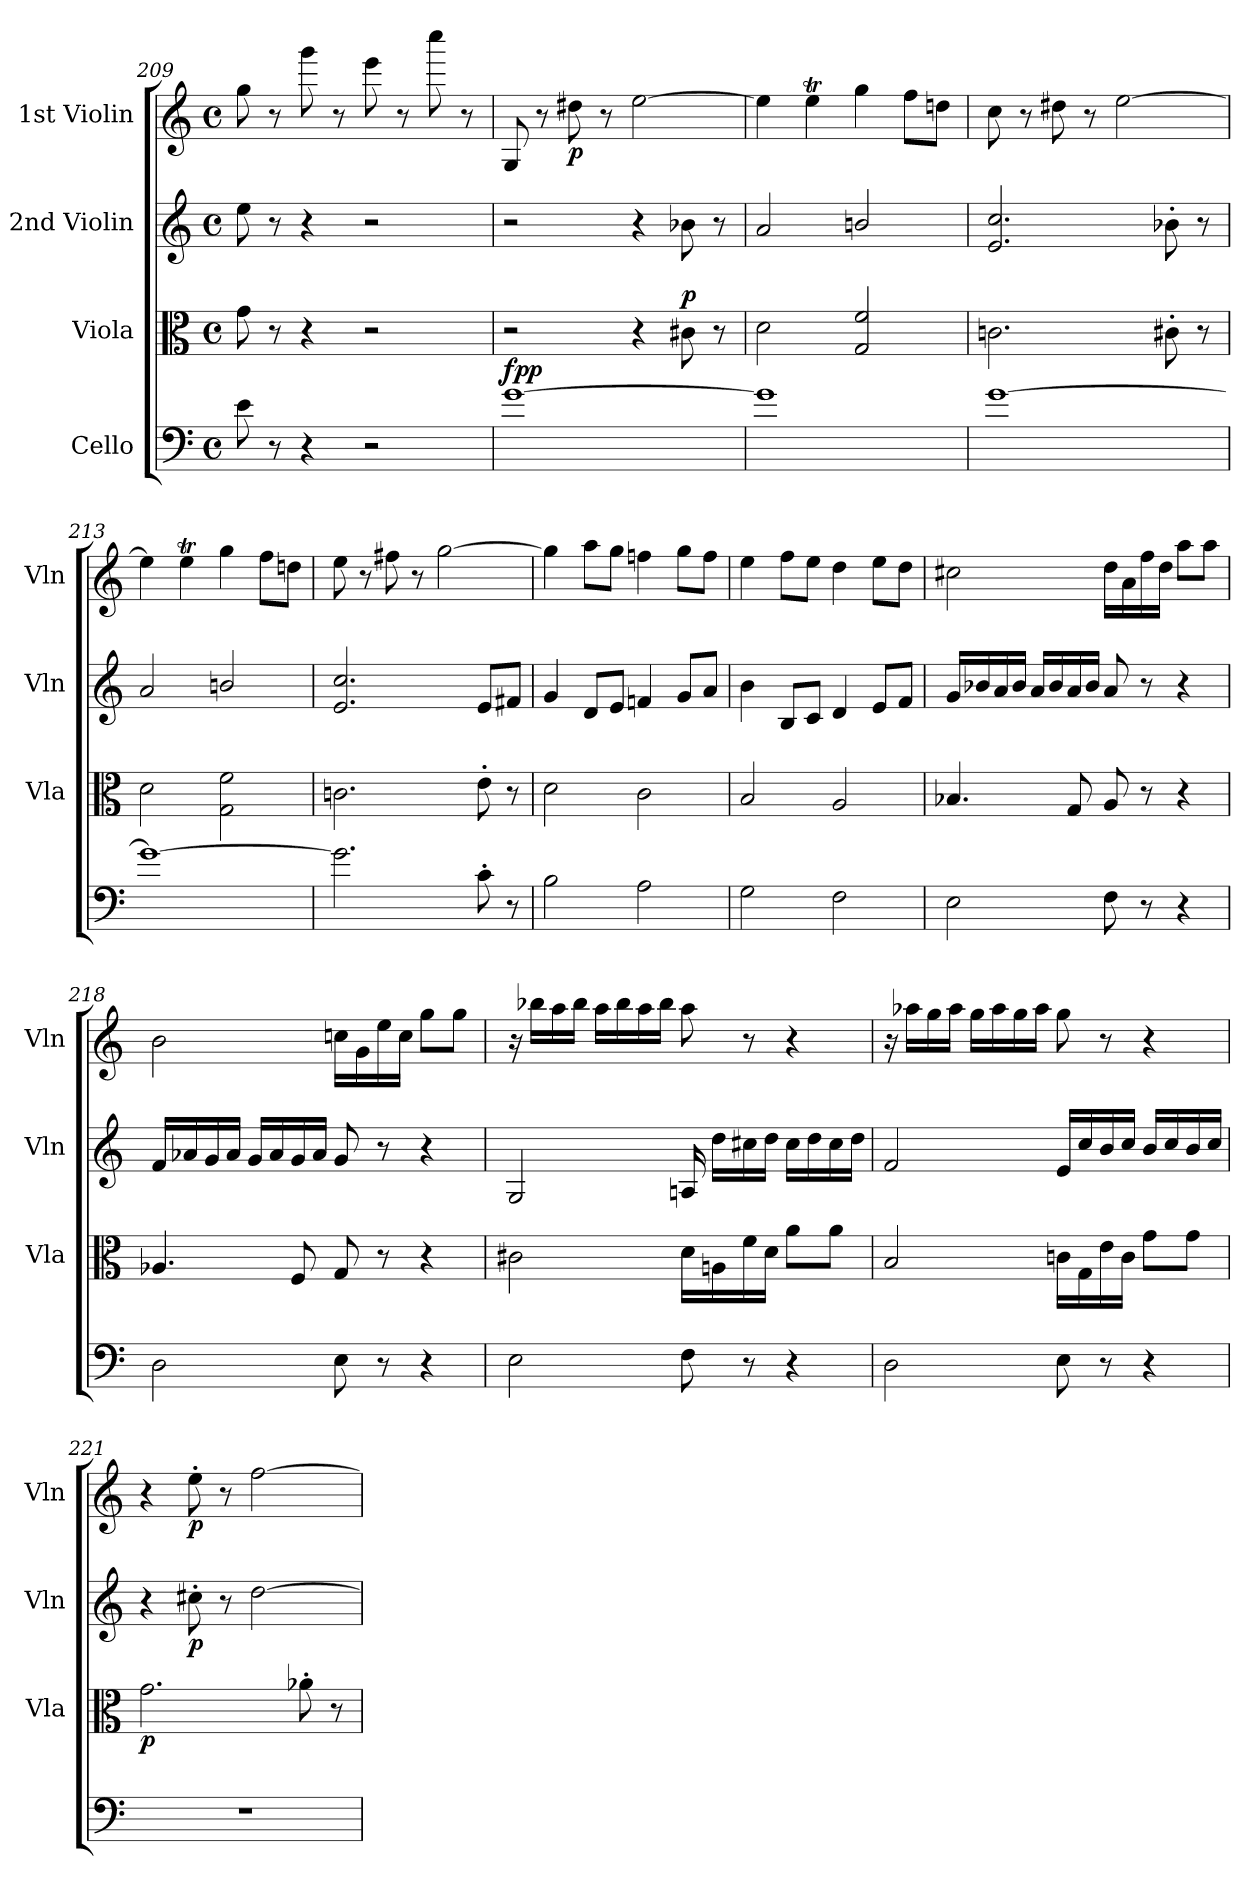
**kern	**dynam	**kern	**dynam	**kern	**dynam	**kern	**dynam
*part4	*part4	*part3	*part3	*part2	*part2	*part1	*part1
*staff4	*staff4	*staff3	*staff3	*staff2	*staff2	*staff1	*staff1
*I"Cello	*	*I"Viola	*	*I"2nd Violin	*	*I"1st Violin	*
*	*	*I'Vla	*	*I'Vln	*	*I'Vln	*
*clefF4	*	*clefC3	*	*clefG2	*	*clefG2	*
*k[]	*	*k[]	*	*k[]	*	*k[]	*
*M4/4	*	*M4/4	*	*M4/4	*	*M4/4	*
*met(c)	*	*met(c)	*	*met(c)	*	*met(c)	*
=209	=209	=209	=209	=209	=209	=209	=209
8e\	.	8g\	.	8ee\	.	8gg\	.
8r	.	8r	.	8r	.	8r	.
4r	.	4r	.	4r	.	8ggg\	.
.	.	.	.	.	.	8r	.
2r	.	2r	.	2r	.	8eee\	.
.	.	.	.	.	.	8r	.
.	.	.	.	.	.	8cccc\	.
.	.	.	.	.	.	8r	.
=210	=210	=210	=210	=210	=210	=210	=210
!	!LO:DY:b	!	!	!	!	!	!
!	!LO:DY:n=1:a	!	!	!	!	!	!
[1g	fp p	2r	.	2r	.	8G/	.
.	.	.	.	.	.	8r	.
!	!	!	!	!	!	!	!LO:DY:b
.	.	.	.	.	.	8dd#X\	p
.	.	.	.	.	.	8r	.
.	.	4r	.	4r	.	[2ee\	.
!	!	!	!LO:DY:a	!	!	!	!
.	.	8c#X\	p	8b-X\	.	.	.
.	.	8r	.	8r	.	.	.
!!LO:PB:g=z
=211	=211	=211	=211	=211	=211	=211	=211
1g]	.	2d\	.	2a/	.	4ee\]	.
.	.	.	.	.	.	4eet\	.
.	.	2G/ 2f/	.	2bn/	.	4gg\	.
.	.	.	.	.	.	8ff\L	.
.	.	.	.	.	.	8ddn\J	.
=212	=212	=212	=212	=212	=212	=212	=212
[1g	.	2.cn\	.	2.e/ 2.cc/	.	8cc\	.
.	.	.	.	.	.	8r	.
.	.	.	.	.	.	8dd#X\	.
.	.	.	.	.	.	8r	.
.	.	.	.	.	.	[2ee\	.
.	.	8c#X'\	.	8b-X'\	.	.	.
.	.	8r	.	8r	.	.	.
=213	=213	=213	=213	=213	=213	=213	=213
1g_	.	2d\	.	2a/	.	4ee\]	.
.	.	.	.	.	.	4eet\	.
.	.	2G\ 2f\	.	2bn/	.	4gg\	.
.	.	.	.	.	.	8ff\L	.
.	.	.	.	.	.	8ddn\J	.
=214	=214	=214	=214	=214	=214	=214	=214
2.g\]	.	2.cn\	.	2.e/ 2.cc/	.	8ee\	.
.	.	.	.	.	.	8r	.
.	.	.	.	.	.	8ff#X\	.
.	.	.	.	.	.	8r	.
.	.	.	.	.	.	[2gg\	.
8c'\	.	8e'\	.	8e/L	.	.	.
8r	.	8r	.	8f#X/J	.	.	.
=215	=215	=215	=215	=215	=215	=215	=215
2B\	.	2d\	.	4g/	.	4gg\]	.
.	.	.	.	8d/L	.	8aa\L	.
.	.	.	.	8e/J	.	8gg\J	.
2A\	.	2c\	.	4fn/	.	4ffn\	.
.	.	.	.	8g/L	.	8gg\L	.
.	.	.	.	8a/J	.	8ff\J	.
!!LO:LB:g=z
=216	=216	=216	=216	=216	=216	=216	=216
2G\	.	2B/	.	4b\	.	4ee\	.
.	.	.	.	8B/L	.	8ff\L	.
.	.	.	.	8c/J	.	8ee\J	.
2F\	.	2A/	.	4d/	.	4dd\	.
.	.	.	.	8e/L	.	8ee\L	.
.	.	.	.	8f/J	.	8dd\J	.
=217	=217	=217	=217	=217	=217	=217	=217
2E\	.	4.B-X/	.	16g/LL	.	2cc#X\	.
.	.	.	.	16b-X/	.	.	.
.	.	.	.	16a/	.	.	.
.	.	.	.	16b-/JJ	.	.	.
.	.	.	.	16a/LL	.	.	.
.	.	.	.	16b-/	.	.	.
.	.	8G/	.	16a/	.	.	.
.	.	.	.	16b-/JJ	.	.	.
8F\	.	8A/	.	8a/	.	16dd\LL	.
.	.	.	.	.	.	16a\	.
8r	.	8r	.	8r	.	16ff\	.
.	.	.	.	.	.	16dd\JJ	.
4r	.	4r	.	4r	.	8aa\L	.
.	.	.	.	.	.	8aa\J	.
!!LO:LB:g=z
=218	=218	=218	=218	=218	=218	=218	=218
2D\	.	4.A-X/	.	16f/LL	.	2b\	.
.	.	.	.	16a-X/	.	.	.
.	.	.	.	16g/	.	.	.
.	.	.	.	16a-/JJ	.	.	.
.	.	.	.	16g/LL	.	.	.
.	.	.	.	16a-/	.	.	.
.	.	8F/	.	16g/	.	.	.
.	.	.	.	16a-/JJ	.	.	.
8E\	.	8G/	.	8g/	.	16ccn\LL	.
.	.	.	.	.	.	16g\	.
8r	.	8r	.	8r	.	16ee\	.
.	.	.	.	.	.	16cc\JJ	.
4r	.	4r	.	4r	.	8gg\L	.
.	.	.	.	.	.	8gg\J	.
=219	=219	=219	=219	=219	=219	=219	=219
2E\	.	2c#X\	.	2G/	.	16r	.
.	.	.	.	.	.	16bb-X\LL	.
.	.	.	.	.	.	16aa\	.
.	.	.	.	.	.	16bb-\JJ	.
.	.	.	.	.	.	16aa\LL	.
.	.	.	.	.	.	16bb-\	.
.	.	.	.	.	.	16aa\	.
.	.	.	.	.	.	16bb-\JJ	.
8F\	.	16d\LL	.	16An/	.	8aa\	.
.	.	16An\	.	16dd\LL	.	.	.
8r	.	16f\	.	16cc#X\	.	8r	.
.	.	16d\JJ	.	16dd\JJ	.	.	.
4r	.	8a\L	.	16cc#\LL	.	4r	.
.	.	.	.	16dd\	.	.	.
.	.	8a\J	.	16cc#\	.	.	.
.	.	.	.	16dd\JJ	.	.	.
!!LO:PB:g=z
=220	=220	=220	=220	=220	=220	=220	=220
2D\	.	2B/	.	2f/	.	16r	.
.	.	.	.	.	.	16aa-X\LL	.
.	.	.	.	.	.	16gg\	.
.	.	.	.	.	.	16aa-\JJ	.
.	.	.	.	.	.	16gg\LL	.
.	.	.	.	.	.	16aa-\	.
.	.	.	.	.	.	16gg\	.
.	.	.	.	.	.	16aa-\JJ	.
8E\	.	16cn\LL	.	16e/LL	.	8gg\	.
.	.	16G\	.	16cc/	.	.	.
8r	.	16e\	.	16b/	.	8r	.
.	.	16c\JJ	.	16cc/JJ	.	.	.
4r	.	8g\L	.	16b/LL	.	4r	.
.	.	.	.	16cc/	.	.	.
.	.	8g\J	.	16b/	.	.	.
.	.	.	.	16cc/JJ	.	.	.
=221	=221	=221	=221	=221	=221	=221	=221
!	!	!	!LO:DY:b	!	!	!	!
1r	.	2.g\	p	4r	.	4r	.
!	!	!	!	!	!LO:DY:b	!	!LO:DY:b
.	.	.	.	8cc#X'\	p	8ee'\	p
.	.	.	.	8r	.	8r	.
.	.	.	.	[2dd\	.	[2ff\	.
.	.	8a-X'\	.	.	.	.	.
.	.	8r	.	.	.	.	.
=	=	=	=	=	=	=	=
*-	*-	*-	*-	*-	*-	*-	*-
